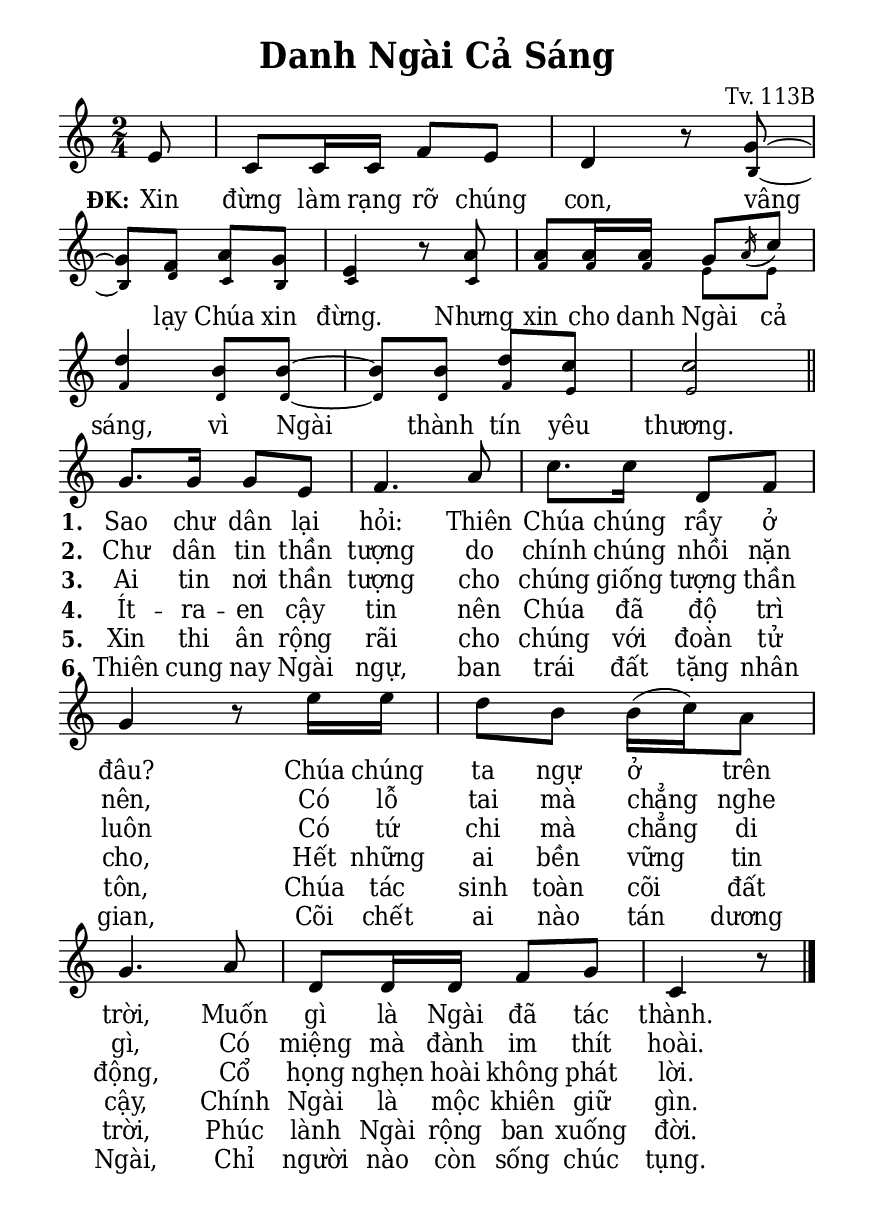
% Cài đặt chung\
\version "2.22.1"
\include "english.ly"

\header {
  title = "Danh Ngài Cả Sáng"
  composer = "Tv. 113B"
  %arranger = "Lm. Kim Long"
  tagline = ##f
}

% Nhạc phiên khúc
nhacPhienKhucSop = \relative c' {
  \partial 8 e8 |
  c c16 c f8 e |
  d4 r8 g ~ |
  g f a g |
  e4 r8 a |
  a a16 a g8 \slashedGrace { a16 _( } c8) |
  d4 b8 b ~ |
  b b d c |
  c2 \bar "||"
  
  g8. g16 g8 e |
  f4. a8 |
  c8. c16 d,8 f |
  g4 r8 e'16 e |
  d8 b b16 (c) a8 |
  g4. a8 |
  d,8 d16 d f8 g |
  c,4 r8 \bar "|."
}

nhacPhienKhucAlto = \relative c' {
  e8 |
  c c16 c f8 e |
  d4 r8 b ~ |
  b d c b |
  c4 r8 c |
  f f16 f e8 [e] |
  f4 d8 d ~ |
  d d f e |
  e2
}

% Lời phiên khúc
loiPhienKhucSop = \lyrics {
  \set stanza = "ĐK:"
  Xin đừng làm rạng rỡ chúng con,
  vâng lạy Chúa xin đừng.
  Nhưng xin cho danh Ngài cả sáng,
  vì Ngài thành tín yêu thương.
  <<
    {
      \set stanza = "1."
      Sao chư dân lại hỏi:
      Thiên Chúa chúng rầy ở đâu?
      Chúa chúng ta ngự ở trên trời,
      Muốn gì là Ngài đã tác thành.
    }
    \new Lyrics {
	    \set associatedVoice = "beSop"
	    \set stanza = "2."
	    Chư dân tin thần tượng
	    do chính chúng nhồi nặn nên,
	    Có lỗ tai mà chẳng nghe gì,
	    Có miệng mà đành im thít hoài.
    }
    \new Lyrics {
	    \set associatedVoice = "beSop"
	    \set stanza = "3."
	    Ai tin nơi thần tượng
	    cho chúng giống tượng thần luôn
	    Có tứ chi mà chẳng di động,
	    Cổ họng nghẹn hoài không phát lời.
    }
    \new Lyrics {
	    \set associatedVoice = "beSop"
	    \set stanza = "4."
	    Ít -- ra -- en cậy tin
	    nên Chúa đã độ trì cho,
	    Hết những ai bền vững tin cậy,
	    Chính Ngài là mộc khiên giữ gìn.
    }
    \new Lyrics {
	    \set associatedVoice = "beSop"
	    \set stanza = "5."
	    Xin thi ân rộng rãi
	    cho chúng với đoàn tử tôn,
	    Chúa tác sinh toàn cõi đất trời,
	    Phúc lành Ngài rộng ban xuống đời.
    }
    \new Lyrics {
	    \set associatedVoice = "beSop"
	    \set stanza = "6."
	    Thiên cung nay Ngài ngự,
	    ban trái đất tặng nhân gian,
	    Cõi chết ai nào tán dương Ngài,
	    Chỉ người nào còn sống chúc tụng.
    }
  >>
}

% Dàn trang
\paper {
  #(set-paper-size "a5")
  top-margin = 8\mm
  bottom-margin = 8\mm
  left-margin = 10\mm
  right-margin = 10\mm
  indent = #0
  #(define fonts
	 (make-pango-font-tree "Deja Vu Serif Condensed"
	 		       "Deja Vu Serif Condensed"
			       "Deja Vu Serif Condensed"
			       (/ 20 20)))
  print-page-number = ##f
  page-count = #1
}

TongNhip = {
  \key c \major \time 2/4
  \set Timing.beamExceptions = #'()
  \set Timing.baseMoment = #(ly:make-moment 1/4)
}

% Đổi kích thước nốt cho bè phụ
notBePhu =
#(define-music-function (font-size music) (number? ly:music?)
   (for-some-music
     (lambda (m)
       (if (music-is-of-type? m 'rhythmic-event)
           (begin
             (set! (ly:music-property m 'tweaks)
                   (cons `(font-size . ,font-size)
                         (ly:music-property m 'tweaks)))
             #t)
           #f))
     music)
   music)

\score {
  \new ChoirStaff <<
    \new Staff \with {
        \consists "Merge_rests_engraver"
        printPartCombineTexts = ##f
      }
      <<
      \new Voice \TongNhip \partCombine 
        \nhacPhienKhucSop
        \notBePhu -3 { \nhacPhienKhucAlto }
      \new NullVoice = beSop \nhacPhienKhucSop
      \new Lyrics \lyricsto beSop \loiPhienKhucSop
      >>
  >>
  \layout {
    %\override Staff.TimeSignature.transparent = ##t
    \override Lyrics.LyricSpace.minimum-distance = #0.6
    \override Score.BarNumber.break-visibility = ##(#f #f #f)
    \override Score.SpacingSpanner.uniform-stretching = ##t
  } 
}
